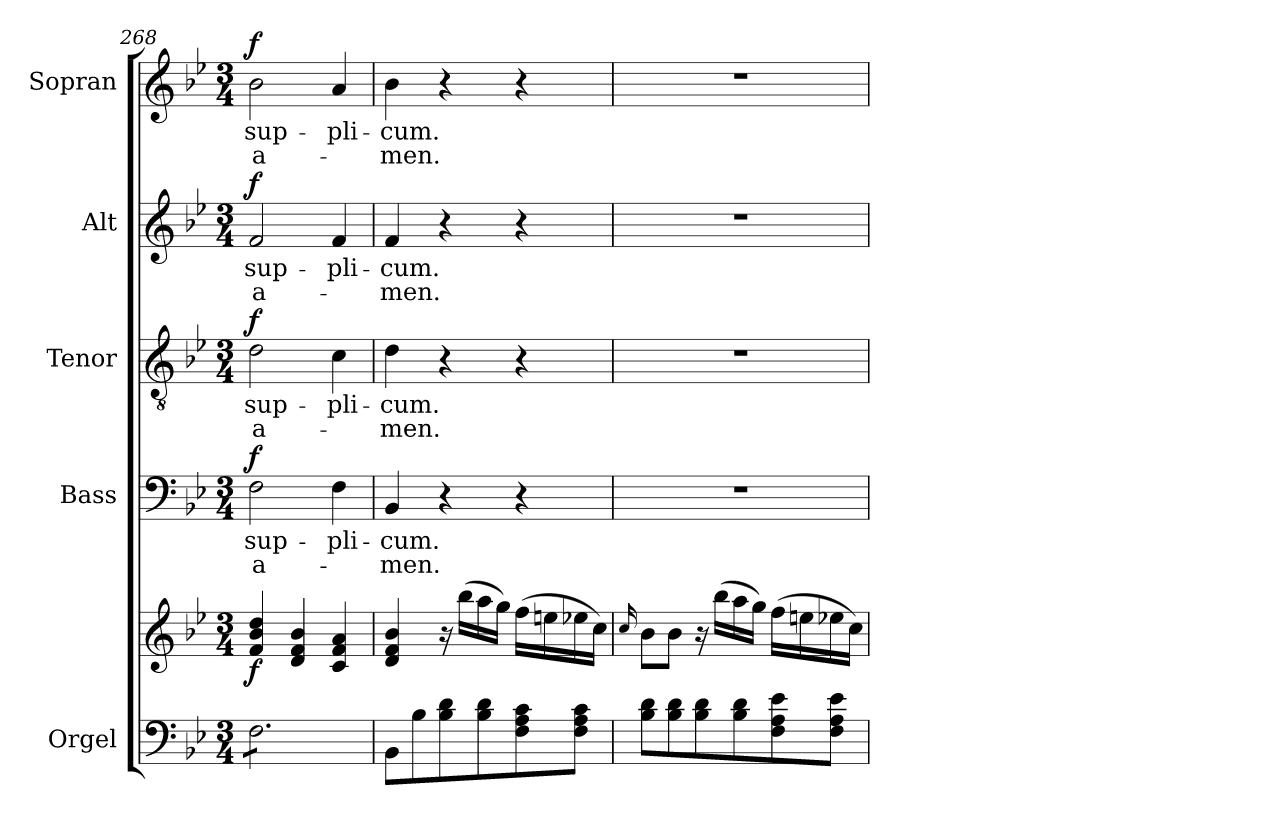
**kern	**kern	**dynam	**kern	**text	**text	**dynam	**kern	**text	**text	**dynam	**kern	**text	**text	**dynam	**kern	**text	**text	**dynam
*part5	*part5	*part5	*part4	*part4	*part4	*part4	*part3	*part3	*part3	*part3	*part2	*part2	*part2	*part2	*part1	*part1	*part1	*part1
*staff6	*staff5	*staff5/6	*staff4	*staff4	*staff4	*staff4	*staff3	*staff3	*staff3	*staff3	*staff2	*staff2	*staff2	*staff2	*staff1	*staff1	*staff1	*staff1
*I"Orgel	*	*	*I"Bass	*	*	*	*I"Tenor	*	*	*	*I"Alt	*	*	*	*I"Sopran	*	*	*
*I'Org.	*	*	*I'B.	*	*	*	*I'T.	*	*	*	*I'A.	*	*	*	*I'S.	*	*	*
*clefF4	*clefG2	*	*clefF4	*	*	*	*clefGv2	*	*	*	*clefG2	*	*	*	*clefG2	*	*	*
*k[b-e-]	*k[b-e-]	*	*k[b-e-]	*	*	*	*k[b-e-]	*	*	*	*k[b-e-]	*	*	*	*k[b-e-]	*	*	*
*B-:	*B-:	*	*B-:	*	*	*	*B-:	*	*	*	*B-:	*	*	*	*B-:	*	*	*
*M3/4	*M3/4	*	*M3/4	*	*	*	*M3/4	*	*	*	*M3/4	*	*	*	*M3/4	*	*	*
=268	=268	=268	=268	=268	=268	=268	=268	=268	=268	=268	=268	=268	=268	=268	=268	=268	=268	=268
!	!	!LO:DY:b	!	!LO:LY:b	!LO:LY:b	!LO:DY:a	!	!LO:LY:b	!LO:LY:b	!LO:DY:a	!	!LO:LY:b	!LO:LY:b	!LO:DY:a	!	!LO:LY:b	!LO:LY:b	!LO:DY:a
*tremolo	*	*	*	*	*	*	*	*	*	*	*	*	*	*	*	*	*	*
8F\L	4f/ 4b-/ 4dd/	f	2F\	sup-	a-	f	2d\	sup-	a-	f	2f/	sup-	a-	f	2b-\	sup-	a-	f
8F\	.	.	.	.	.	.	.	.	.	.	.	.	.	.	.	.	.	.
8F\	4d/ 4f/ 4b-/	.	.	.	.	.	.	.	.	.	.	.	.	.	.	.	.	.
8F\	.	.	.	.	.	.	.	.	.	.	.	.	.	.	.	.	.	.
!	!	!	!	!LO:LY:b	!	!	!	!LO:LY:b	!	!	!	!LO:LY:b	!	!	!	!LO:LY:b	!	!
8F\	4c/ 4f/ 4a/	.	4F\	-pli-	.	.	4c\	-pli-	.	.	4f/	-pli-	.	.	4a/	-pli-	.	.
8F\J	.	.	.	.	.	.	.	.	.	.	.	.	.	.	.	.	.	.
*Xtremolo	*	*	*	*	*	*	*	*	*	*	*	*	*	*	*	*	*	*
=269	=269	=269	=269	=269	=269	=269	=269	=269	=269	=269	=269	=269	=269	=269	=269	=269	=269	=269
!	!	!	!	!LO:LY:b	!LO:LY:b	!	!	!LO:LY:b	!LO:LY:b	!	!	!LO:LY:b	!LO:LY:b	!	!	!LO:LY:b	!LO:LY:b	!
8BB-\L	4d/ 4f/ 4b-/	.	4BB-/	-cum.	-men.	.	4d\	-cum.	-men.	.	4f/	-cum.	-men.	.	4b-\	-cum.	-men.	.
8B-\	.	.	.	.	.	.	.	.	.	.	.	.	.	.	.	.	.	.
8B-\ 8d\	16r	.	4r	.	.	.	4r	.	.	.	4r	.	.	.	4r	.	.	.
.	(>16bb-\LL	.	.	.	.	.	.	.	.	.	.	.	.	.	.	.	.	.
8B-\ 8d\	16aa\	.	.	.	.	.	.	.	.	.	.	.	.	.	.	.	.	.
.	16gg\JJ)	.	.	.	.	.	.	.	.	.	.	.	.	.	.	.	.	.
8F\ 8A\ 8c\	(>16ff\LL	.	4r	.	.	.	4r	.	.	.	4r	.	.	.	4r	.	.	.
.	16een\	.	.	.	.	.	.	.	.	.	.	.	.	.	.	.	.	.
8F\ 8A\ 8c\J	16ee-X\	.	.	.	.	.	.	.	.	.	.	.	.	.	.	.	.	.
.	16cc\JJ)	.	.	.	.	.	.	.	.	.	.	.	.	.	.	.	.	.
=270	=270	=270	=270	=270	=270	=270	=270	=270	=270	=270	=270	=270	=270	=270	=270	=270	=270	=270
.	16qqcc/	.	.	.	.	.	.	.	.	.	.	.	.	.	.	.	.	.
8B-\ 8d\L	8b-\L	.	2.r	.	.	.	2.r	.	.	.	2.r	.	.	.	2.r	.	.	.
8B-\ 8d\	8b-\J	.	.	.	.	.	.	.	.	.	.	.	.	.	.	.	.	.
8B-\ 8d\	16r	.	.	.	.	.	.	.	.	.	.	.	.	.	.	.	.	.
.	(>16bb-\LL	.	.	.	.	.	.	.	.	.	.	.	.	.	.	.	.	.
8B-\ 8d\	16aa\	.	.	.	.	.	.	.	.	.	.	.	.	.	.	.	.	.
.	16gg\JJ)	.	.	.	.	.	.	.	.	.	.	.	.	.	.	.	.	.
8F\ 8A\ 8e-\	(>16ff\LL	.	.	.	.	.	.	.	.	.	.	.	.	.	.	.	.	.
.	16een\	.	.	.	.	.	.	.	.	.	.	.	.	.	.	.	.	.
8F\ 8A\ 8e-\J	16ee-X\	.	.	.	.	.	.	.	.	.	.	.	.	.	.	.	.	.
.	16cc\JJ)	.	.	.	.	.	.	.	.	.	.	.	.	.	.	.	.	.
=	=	=	=	=	=	=	=	=	=	=	=	=	=	=	=	=	=	=
*-	*-	*-	*-	*-	*-	*-	*-	*-	*-	*-	*-	*-	*-	*-	*-	*-	*-	*-
